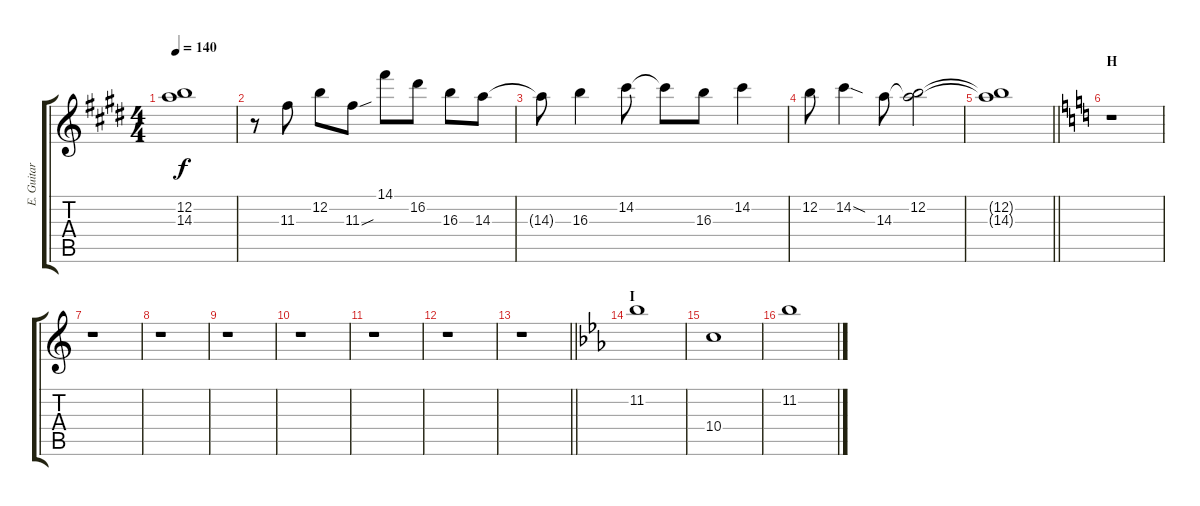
\track ("E. Guitar I" "E. Guitar ") {instrument overdrivenguitar}
\staff {score tabs}
\tuning (E4 B3 G3 D3 A2 E2) {hide}
\ts (4 4)
\tempo 140
\clef g2
\ks e
(12.2{t} 14.3{t}).1{dy f} |
r.8 11.3.8 12.2.8 11.3{sou}.8 14.1.8 16.2.8 16.3.8 14.3.8 |
14.3{t}.8 16.3.4 14.2.8 14.2{t}.8 16.3.8 14.2.4 |
12.2.8 14.2{sod}.4 14.3.8 (12.2 14.3{t}).2 |
\barLineRight lightlight
(12.2{t} 14.3{t}).1 |
\section ("" "H")
\ks c
r.1 |
r.1 |
r.1 |
r.1 |
r.1 |
r.1 |
r.1 |
\barLineRight lightlight
r.1 |
\section ("" "I")
\ks eb
11.2.1 |
10.4.1 |
11.2.1
